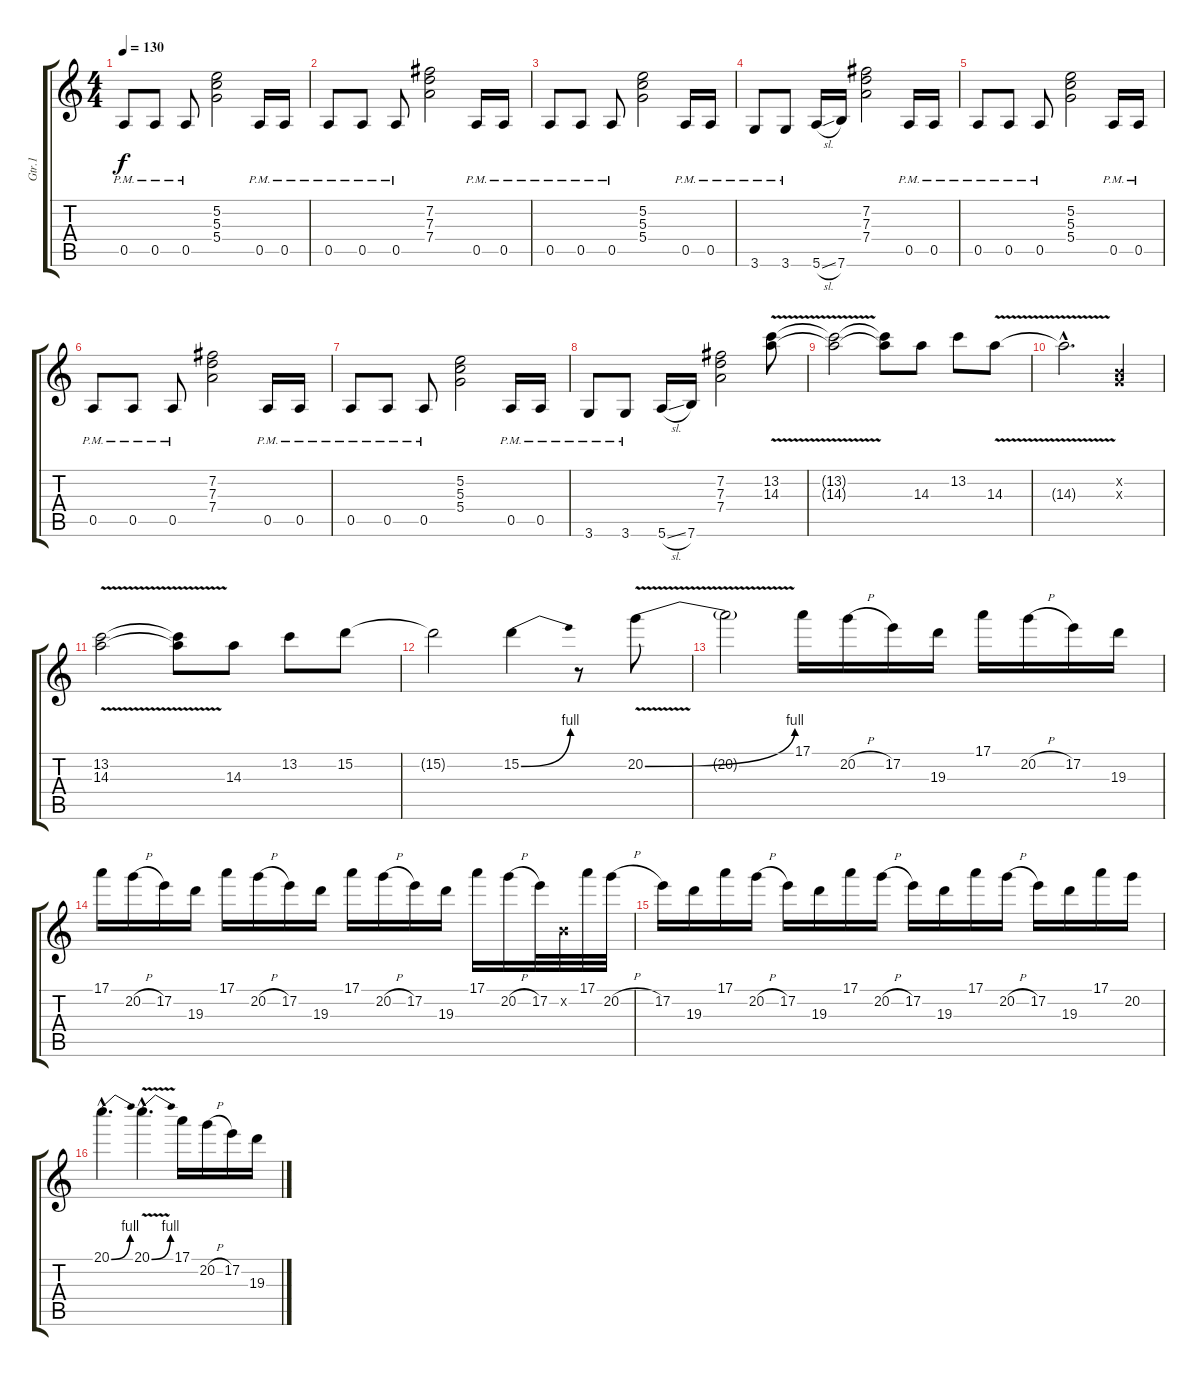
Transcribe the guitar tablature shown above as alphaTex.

\track ("Gtr.1" "Gtr.1") {instrument distortionguitar}
\staff {score tabs}
\tuning (E4 B3 G3 D3 A2 E2) {hide}
\ts (4 4)
\tempo 130
\clef g2
\ks c
0.5{pm}.8{dy f} 0.5{pm}.8 0.5{pm}.8 (5.2 5.3 5.4).2 0.5{pm}.16 0.5{pm}.16 |
0.5{pm}.8 0.5{pm}.8 0.5{pm}.8 (7.2 7.3 7.4).2 0.5{pm}.16 0.5{pm}.16 |
0.5{pm}.8 0.5{pm}.8 0.5{pm}.8 (5.2 5.3 5.4).2 0.5{pm}.16 0.5{pm}.16 |
3.6{pm}.8 3.6{pm}.8 5.6{sl}.16 7.6.16 (7.2 7.3 7.4).2 0.5{pm}.16 0.5{pm}.16 |
0.5{pm}.8 0.5{pm}.8 0.5{pm}.8 (5.2 5.3 5.4).2 0.5{pm}.16 0.5{pm}.16 |
0.5{pm}.8 0.5{pm}.8 0.5{pm}.8 (7.2 7.3 7.4).2 0.5{pm}.16 0.5{pm}.16 |
0.5{pm}.8 0.5{pm}.8 0.5{pm}.8 (5.2 5.3 5.4).2 0.5{pm}.16 0.5{pm}.16 |
3.6{pm}.8 3.6{pm}.8 5.6{sl}.16 7.6.16 (7.2 7.3 7.4).2 (13.2{v} 14.3{v}).8 |
(13.2{t} 14.3{t}).2 (13.2{t} 14.3{t}).8 14.3.8 13.2.8 14.3{v}.8 |
14.3{hac t}.2{d} (0.2{x} 0.3{x}).4 |
(13.2{v} 14.3{v}).2 (13.2{t} 14.3{t}).8 14.3.8 13.2.8 15.2.8 |
15.2{t}.2 15.2{be (bend 0 0 60 4)}.4 r.8 20.2{be (bend 0 0 60 4) v}.8 |
20.2{t}.2 17.1.16 20.2{h}.16 17.2.16 19.3.16 17.1.16 20.2{h}.16 17.2.16 19.3.16 |
17.1.16 20.2{h}.16 17.2.16 19.3.16 17.1.16 20.2{h}.16 17.2.16 19.3.16 17.1.16 20.2{h}.16 17.2.16 19.3.16 17.1.16 20.2{h}.16 17.2.32 0.2{x}.32 17.1.32 20.2{h}.32 |
17.2.16 19.3.16 17.1.16 20.2{h}.16 17.2.16 19.3.16 17.1.16 20.2{h}.16 17.2.16 19.3.16 17.1.16 20.2{h}.16 17.2.16 19.3.16 17.1.16 20.2.16 |
20.1{be (bend 0 0 60 4) hac}.4{d} 20.1{be (bend 0 0 60 4) v hac}.4{d} 17.1.16 20.2{h}.16 17.2.16 19.3.16
